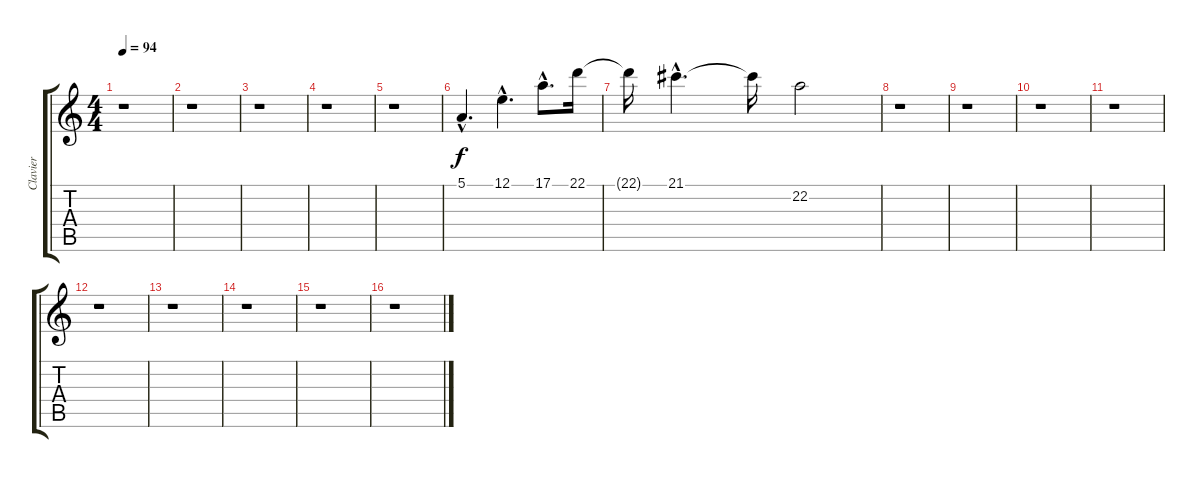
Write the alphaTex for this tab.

\track ("Clavier" "Clavier") {instrument voiceoohs}
\staff {score tabs}
\tuning (E4 B3 G3 D3 A2 E2) {hide}
\ts (4 4)
\tempo 94
\clef g2
\ks c
r.1{dy f} |
r.1 |
r.1 |
r.1 |
r.1 |
5.1{hac}.4{d} 12.1{hac}.4{d} 17.1{hac}.8{d} 22.1.16 |
22.1{t}.16 21.1{hac}.4{d} 21.1{t}.16 22.2.2 |
r.1 |
r.1 |
r.1 |
r.1 |
r.1 |
r.1 |
r.1 |
r.1 |
r.1
